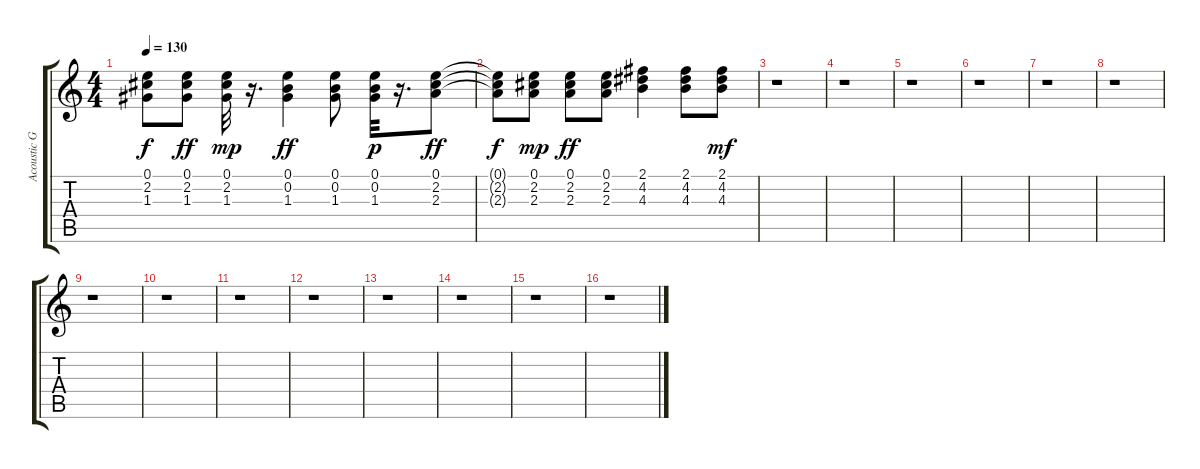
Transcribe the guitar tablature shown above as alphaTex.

\track ("Acoustic Guitar 1" "Acoustic G") {instrument acousticguitarsteel}
\staff {score tabs}
\tuning (E4 B3 G3 D3 A2 E2) {hide}
\ts (4 4)
\tempo 130
\clef g2
\ks c
(0.1{t} 2.2{t} 1.3{t}).8{dy f} (0.1 2.2 1.3).8{dy ff} (0.1 2.2 1.3).32{dy mp} r.16{d} (0.1 0.2 1.3).4{dy ff} (0.1 0.2 1.3).8 (0.1 0.2 1.3).32{dy p} r.16{d} (0.1 2.2 2.3).8{dy ff} |
(0.1{t} 2.2{t} 2.3{t}).8{dy f} (0.1 2.2 2.3).8{dy mp} (0.1 2.2 2.3).8{dy ff} (0.1 2.2 2.3).8 (2.1 4.2 4.3).4 (2.1 4.2 4.3).8 (2.1 4.2 4.3).8{dy mf} |
r.1 |
r.1 |
r.1 |
r.1 |
r.1 |
r.1 |
r.1 |
r.1 |
r.1 |
r.1 |
r.1 |
r.1 |
r.1 |
r.1
